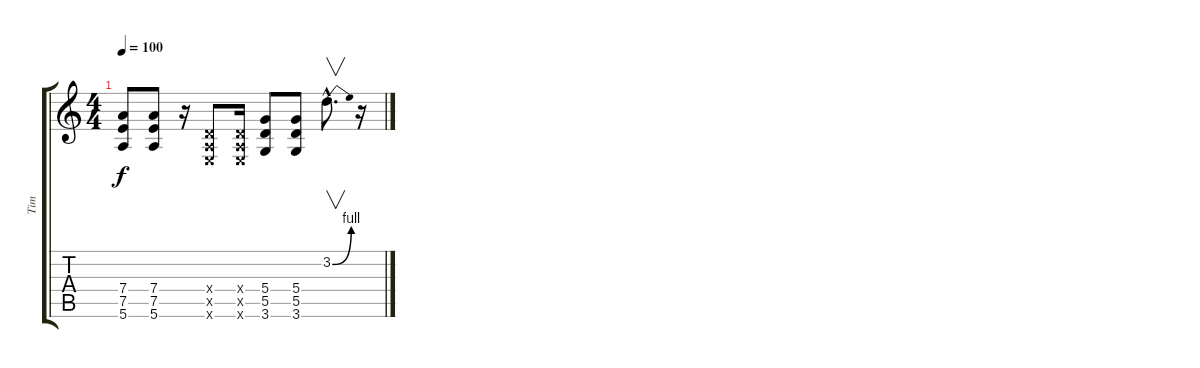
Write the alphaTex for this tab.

\track ("Tim" "Tim") {instrument distortionguitar}
\staff {score tabs}
\tuning (E4 B3 G3 D3 A2 E2) {hide}
\ts (4 4)
\tempo 100
\clef g2
\ks c
(7.4 7.5 5.6).8{dy f} (7.4 7.5 5.6).8 r.16 (0.4{x} 0.5{x} 0.6{x}).8 (0.4{x} 0.5{x} 0.6{x}).16 (5.4 5.5 3.6).8 (5.4 5.5 3.6).8 3.2{be (bend 0 0 60 4) hac}.8{v d} r.16
